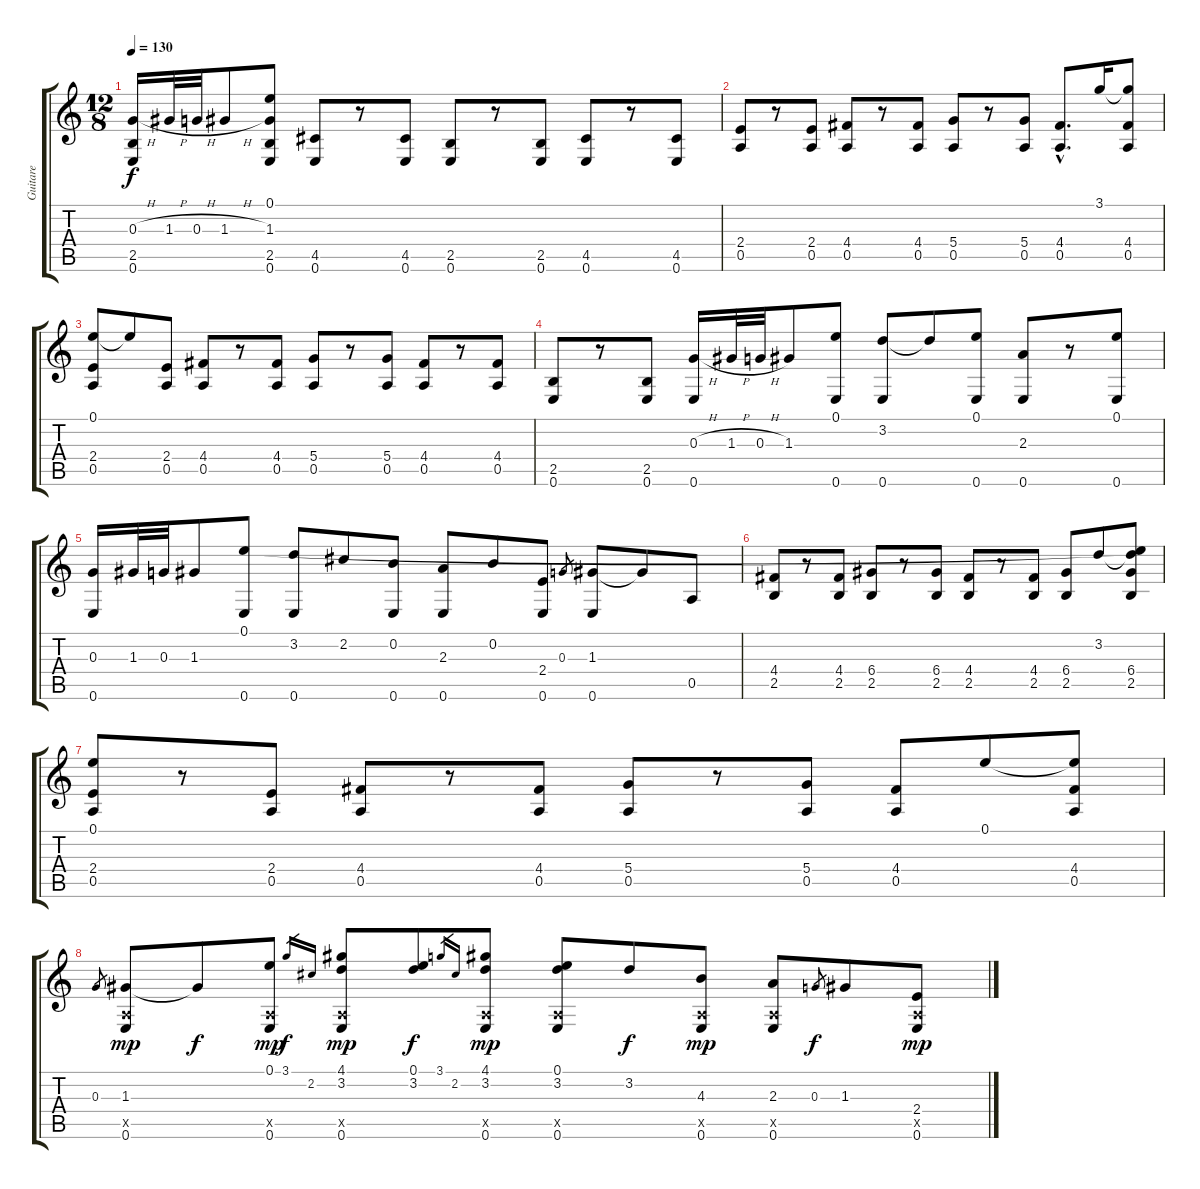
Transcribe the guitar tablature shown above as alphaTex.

\track ("Guitare" "Guitare") {instrument acousticguitarsteel}
\staff {score tabs}
\tuning (E4 B3 G3 D3 A2 E2) {hide}
\ts (12 8)
\tempo 130
\clef g2
\ks c
(0.3{h} 2.5 0.6).16{dy f} 1.3{h}.32 0.3{h}.32 1.3{h}.8 (0.1 1.3 2.5 0.6).8 (4.5 0.6).8 r.8 (4.5 0.6).8 (2.5 0.6).8 r.8 (2.5 0.6).8 (4.5 0.6).8 r.8 (4.5 0.6).8 |
(2.4 0.5).8 r.8 (2.4 0.5).8 (4.4 0.5).8 r.8 (4.4 0.5).8 (5.4 0.5).8 r.8 (5.4 0.5).8 (4.4{hac} 0.5{hac}).8{d} 3.1.16 (3.1{t} 4.4 0.5).8 |
(0.1 2.4 0.5).8 0.1{t}.8 (2.4 0.5).8 (4.4 0.5).8 r.8 (4.4 0.5).8 (5.4 0.5).8 r.8 (5.4 0.5).8 (4.4 0.5).8 r.8 (4.4 0.5).8 |
(2.5 0.6).8 r.8 (2.5 0.6).8 (0.3{h} 0.6).16 1.3{h}.32 0.3{h}.32 1.3.8 (0.1 0.6).8 (3.2 0.6).8 3.2{t}.8 (0.1 0.6).8 (2.3 0.6).8 r.8 (0.1 0.6).8 |
(0.3 0.6).16 1.3.32 0.3.32 1.3.8 (0.1 0.6).8 (3.2 0.6).8 2.2.8 (0.2 0.6).8 (2.3 0.6).8 0.2.8 (2.4 0.6).8 0.3.8{gr} (1.3 0.6).8 1.3{t}.8 0.5.8 |
(4.4 2.5).8 r.8 (4.4 2.5).8 (6.4 2.5).8 r.8 (6.4 2.5).8 (4.4 2.5).8 r.8 (4.4 2.5).8 (6.4 2.5).8 3.2.8 (0.1{t} 3.2{t} 6.4 2.5).8 |
(0.1 2.4 0.5).8 r.8 (2.4 0.5).8 (4.4 0.5).8 r.8 (4.4 0.5).8 (5.4 0.5).8 r.8 (5.4 0.5).8 (4.4 0.5).8 0.1.8 (0.1{t} 4.4 0.5).8 |
0.3.8{gr} (1.3 0.5{x} 0.6).8{dy mp} 1.3{t}.8{dy f} (0.1 0.5{x} 0.6).8{dy mp} 3.1.16{gr dy f} 2.2.16{gr} (4.1 3.2 0.5{x} 0.6).8{dy mp} (0.1 3.2).8{dy f} 3.1.16{gr} 2.2.16{gr} (4.1 3.2 0.5{x} 0.6).8{dy mp} (0.1 3.2 0.5{x} 0.6).8 3.2.8{dy f} (4.3 0.5{x} 0.6).8{dy mp} (2.3 0.5{x} 0.6).8 0.3.8{gr dy f} 1.3.8 (2.4 0.5{x} 0.6).8{dy mp}
